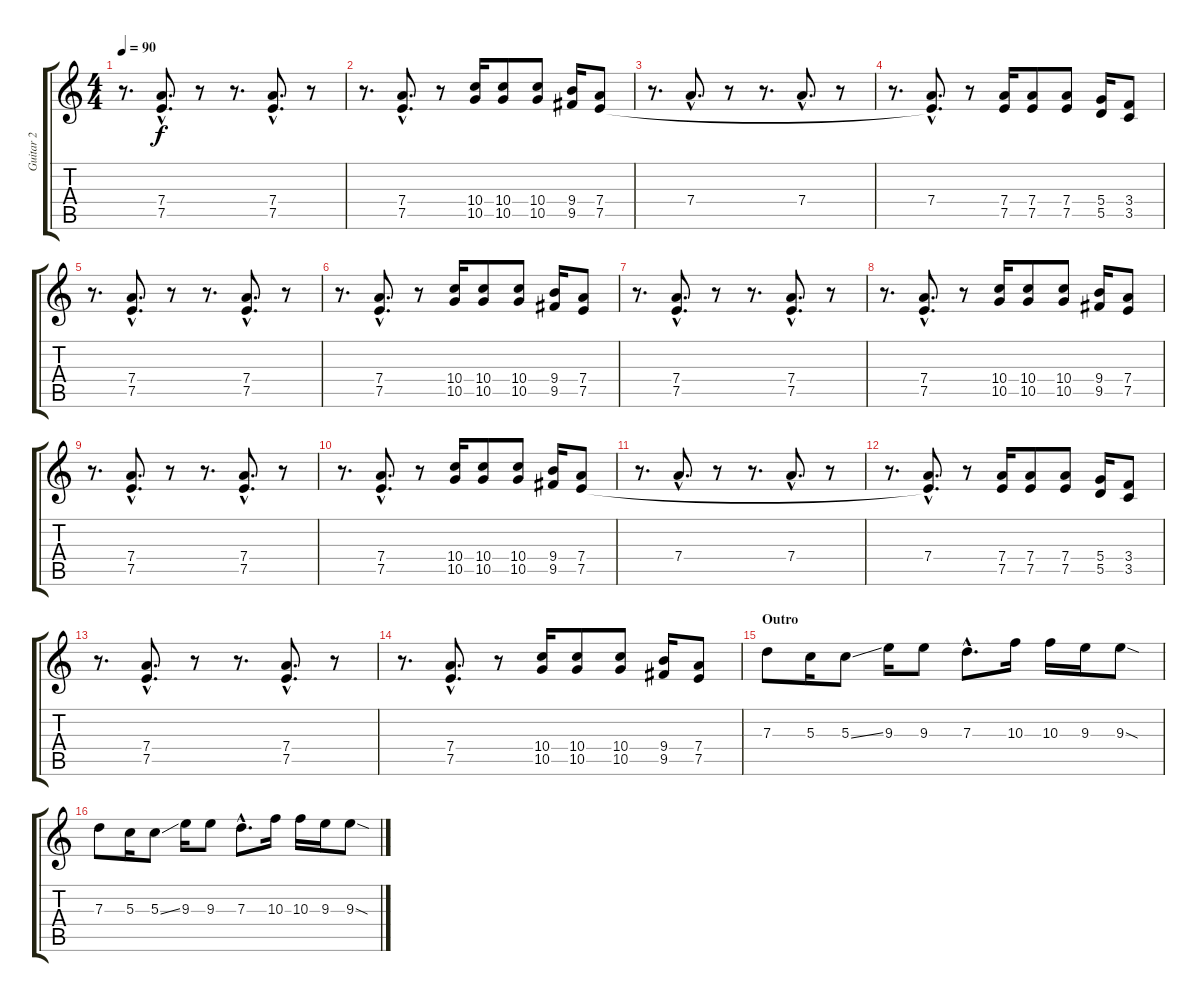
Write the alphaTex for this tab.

\track ("Guitar 2" "Guitar 2") {instrument distortionguitar}
\staff {score tabs}
\tuning (E4 B3 G3 D3 A2 E2) {hide}
\ts (4 4)
\tempo 90
\clef g2
\ks c
r.8{d dy f} (7.4{hac} 7.5{hac}).8{d} r.8 r.8{d} (7.4{hac} 7.5{hac}).8{d} r.8 |
r.8{d} (7.4{hac} 7.5{hac}).8{d} r.8 (10.4 10.5).16 (10.4 10.5).8 (10.4 10.5).8 (9.4 9.5).16 (7.4 7.5).8 |
r.8{d} 7.4{hac}.8{d} r.8 r.8{d} 7.4{hac}.8{d} r.8 |
r.8{d} (7.4{hac} 7.5{hac t}).8{d} r.8 (7.4 7.5).16 (7.4 7.5).8 (7.4 7.5).8 (5.4 5.5).16 (3.4 3.5).8 |
r.8{d} (7.4{hac} 7.5{hac}).8{d} r.8 r.8{d} (7.4{hac} 7.5{hac}).8{d} r.8 |
r.8{d} (7.4{hac} 7.5{hac}).8{d} r.8 (10.4 10.5).16 (10.4 10.5).8 (10.4 10.5).8 (9.4 9.5).16 (7.4 7.5).8 |
r.8{d} (7.4{hac} 7.5{hac}).8{d} r.8 r.8{d} (7.4{hac} 7.5{hac}).8{d} r.8 |
r.8{d} (7.4{hac} 7.5{hac}).8{d} r.8 (10.4 10.5).16 (10.4 10.5).8 (10.4 10.5).8 (9.4 9.5).16 (7.4 7.5).8 |
r.8{d} (7.4{hac} 7.5{hac}).8{d} r.8 r.8{d} (7.4{hac} 7.5{hac}).8{d} r.8 |
r.8{d} (7.4{hac} 7.5{hac}).8{d} r.8 (10.4 10.5).16 (10.4 10.5).8 (10.4 10.5).8 (9.4 9.5).16 (7.4 7.5).8 |
r.8{d} 7.4{hac}.8{d} r.8 r.8{d} 7.4{hac}.8{d} r.8 |
r.8{d} (7.4{hac} 7.5{hac t}).8{d} r.8 (7.4 7.5).16 (7.4 7.5).8 (7.4 7.5).8 (5.4 5.5).16 (3.4 3.5).8 |
r.8{d} (7.4{hac} 7.5{hac}).8{d} r.8 r.8{d} (7.4{hac} 7.5{hac}).8{d} r.8 |
r.8{d} (7.4{hac} 7.5{hac}).8{d} r.8 (10.4 10.5).16 (10.4 10.5).8 (10.4 10.5).8 (9.4 9.5).16 (7.4 7.5).8 |
\section ("" "Outro")
7.3.8 5.3.16 5.3{ss}.8 9.3.16 9.3.8 7.3{hac}.8{d} 10.3.16 10.3.16 9.3.16 9.3{sod}.8 |
7.3.8 5.3.16 5.3{ss}.8 9.3.16 9.3.8 7.3{hac}.8{d} 10.3.16 10.3.16 9.3.16 9.3{sod}.8
